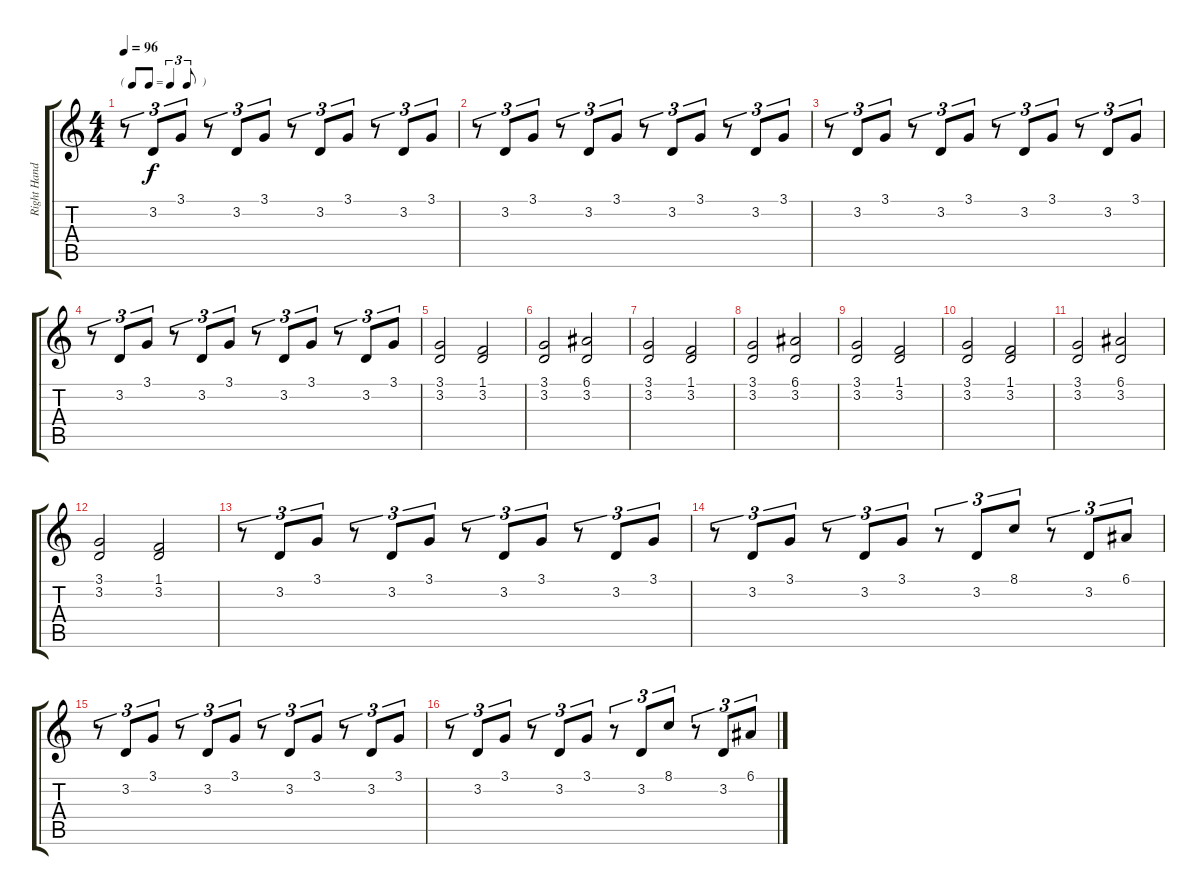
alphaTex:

\track ("Right Hand" "Right Hand") {instrument acousticgrandpiano}
\staff {score tabs}
\tuning (E4 B3 G3 D3 A2 E2) {hide}
\ts (4 4)
\tf triplet8th
\tempo 96
\clef g2
\ks c
r.8{tu (3 2) dy f} 3.2.8{tu (3 2)} 3.1.8{tu (3 2)} r.8{tu (3 2)} 3.2.8{tu (3 2)} 3.1.8{tu (3 2)} r.8{tu (3 2)} 3.2.8{tu (3 2)} 3.1.8{tu (3 2)} r.8{tu (3 2)} 3.2.8{tu (3 2)} 3.1.8{tu (3 2)} |
r.8{tu (3 2)} 3.2.8{tu (3 2)} 3.1.8{tu (3 2)} r.8{tu (3 2)} 3.2.8{tu (3 2)} 3.1.8{tu (3 2)} r.8{tu (3 2)} 3.2.8{tu (3 2)} 3.1.8{tu (3 2)} r.8{tu (3 2)} 3.2.8{tu (3 2)} 3.1.8{tu (3 2)} |
r.8{tu (3 2)} 3.2.8{tu (3 2)} 3.1.8{tu (3 2)} r.8{tu (3 2)} 3.2.8{tu (3 2)} 3.1.8{tu (3 2)} r.8{tu (3 2)} 3.2.8{tu (3 2)} 3.1.8{tu (3 2)} r.8{tu (3 2)} 3.2.8{tu (3 2)} 3.1.8{tu (3 2)} |
r.8{tu (3 2)} 3.2.8{tu (3 2)} 3.1.8{tu (3 2)} r.8{tu (3 2)} 3.2.8{tu (3 2)} 3.1.8{tu (3 2)} r.8{tu (3 2)} 3.2.8{tu (3 2)} 3.1.8{tu (3 2)} r.8{tu (3 2)} 3.2.8{tu (3 2)} 3.1.8{tu (3 2)} |
(3.1 3.2).2 (1.1 3.2).2 |
(3.1 3.2).2 (6.1 3.2).2 |
(3.1 3.2).2 (1.1 3.2).2 |
(3.1 3.2).2 (6.1 3.2).2 |
(3.1 3.2).2 (1.1 3.2).2 |
(3.1 3.2).2 (1.1 3.2).2 |
(3.1 3.2).2 (6.1 3.2).2 |
(3.1 3.2).2 (1.1 3.2).2 |
r.8{tu (3 2)} 3.2.8{tu (3 2)} 3.1.8{tu (3 2)} r.8{tu (3 2)} 3.2.8{tu (3 2)} 3.1.8{tu (3 2)} r.8{tu (3 2)} 3.2.8{tu (3 2)} 3.1.8{tu (3 2)} r.8{tu (3 2)} 3.2.8{tu (3 2)} 3.1.8{tu (3 2)} |
r.8{tu (3 2)} 3.2.8{tu (3 2)} 3.1.8{tu (3 2)} r.8{tu (3 2)} 3.2.8{tu (3 2)} 3.1.8{tu (3 2)} r.8{tu (3 2)} 3.2.8{tu (3 2)} 8.1.8{tu (3 2)} r.8{tu (3 2)} 3.2.8{tu (3 2)} 6.1.8{tu (3 2)} |
r.8{tu (3 2)} 3.2.8{tu (3 2)} 3.1.8{tu (3 2)} r.8{tu (3 2)} 3.2.8{tu (3 2)} 3.1.8{tu (3 2)} r.8{tu (3 2)} 3.2.8{tu (3 2)} 3.1.8{tu (3 2)} r.8{tu (3 2)} 3.2.8{tu (3 2)} 3.1.8{tu (3 2)} |
r.8{tu (3 2)} 3.2.8{tu (3 2)} 3.1.8{tu (3 2)} r.8{tu (3 2)} 3.2.8{tu (3 2)} 3.1.8{tu (3 2)} r.8{tu (3 2)} 3.2.8{tu (3 2)} 8.1.8{tu (3 2)} r.8{tu (3 2)} 3.2.8{tu (3 2)} 6.1.8{tu (3 2)}
